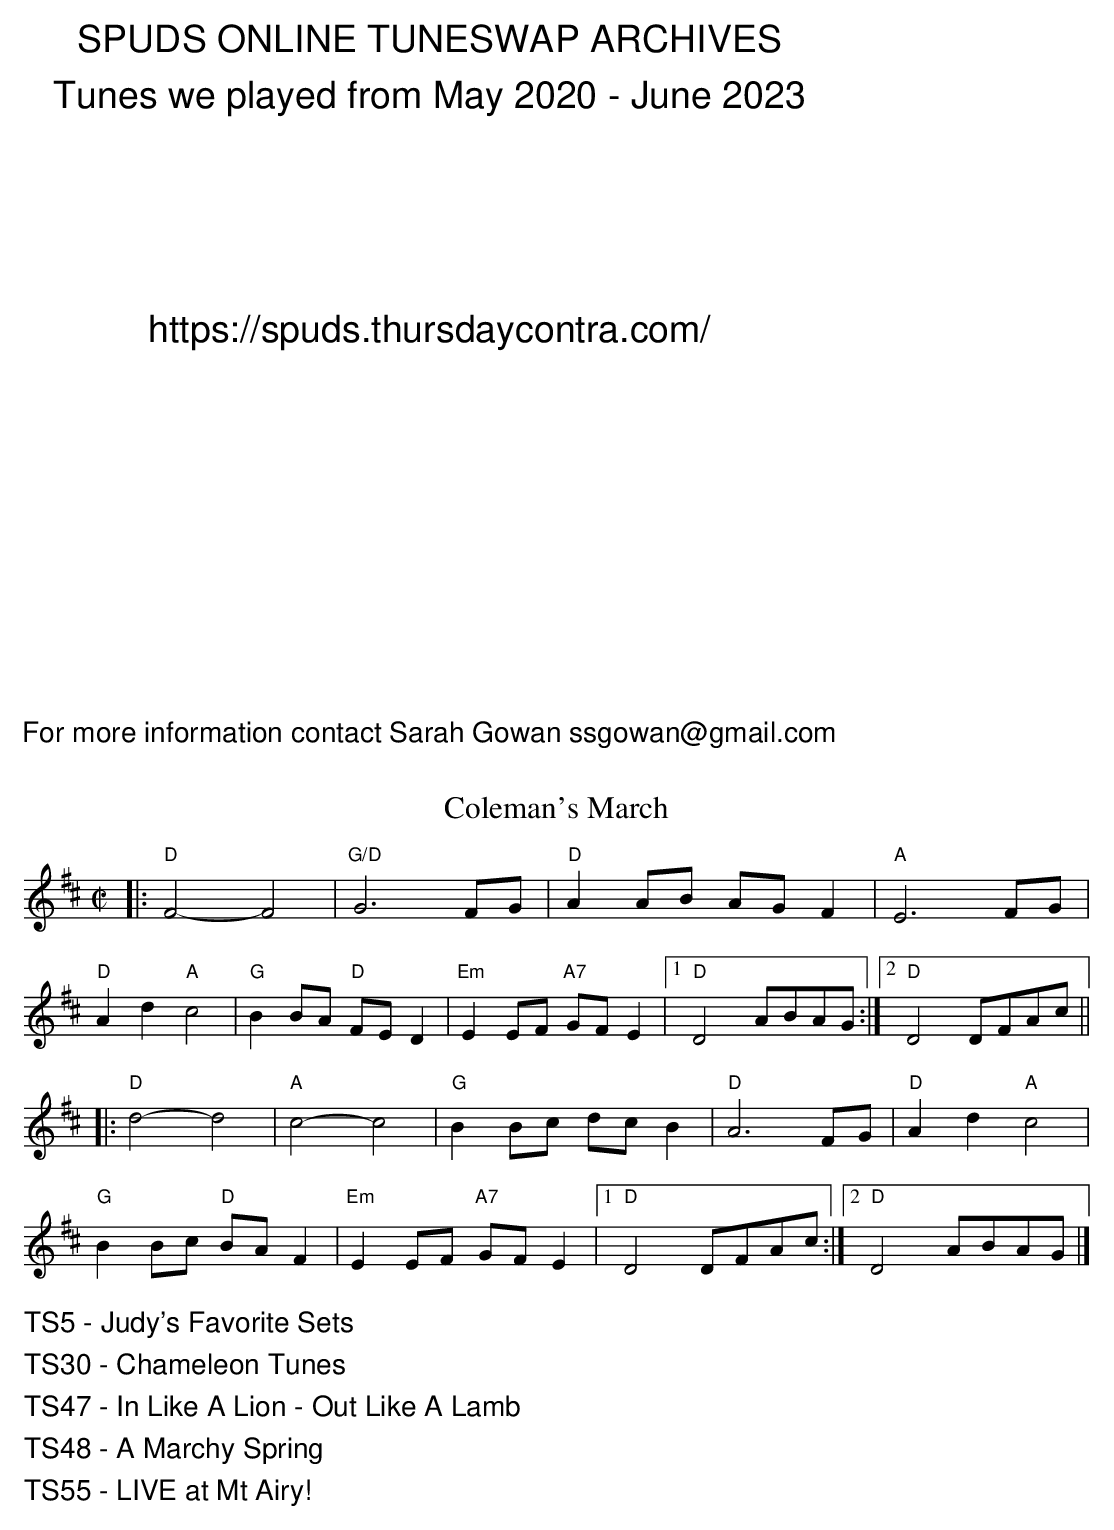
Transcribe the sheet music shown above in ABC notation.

X:1
T:Coleman's March
M:C|
K:D
|:"D"F4-F4|"G/D"G6FG|"D"A2AB AGF2|"A"E6FG|
"D"A2d2"A"c4|"G"B2BA "D"FED2|"Em"E2EF "A7"GFE2|1"D"D4ABAG:|2"D"D4DFAc||
|:"D"d4-d4|"A"c4-c4|"G"B2Bc dcB2 |"D"A6 FG|"D"A2d2"A"c4|
"G"B2 Bc "D"BAF2|"Em"E2EF "A7"GF E2|1"D"D4DFAc:|2"D"D4ABAG|]
